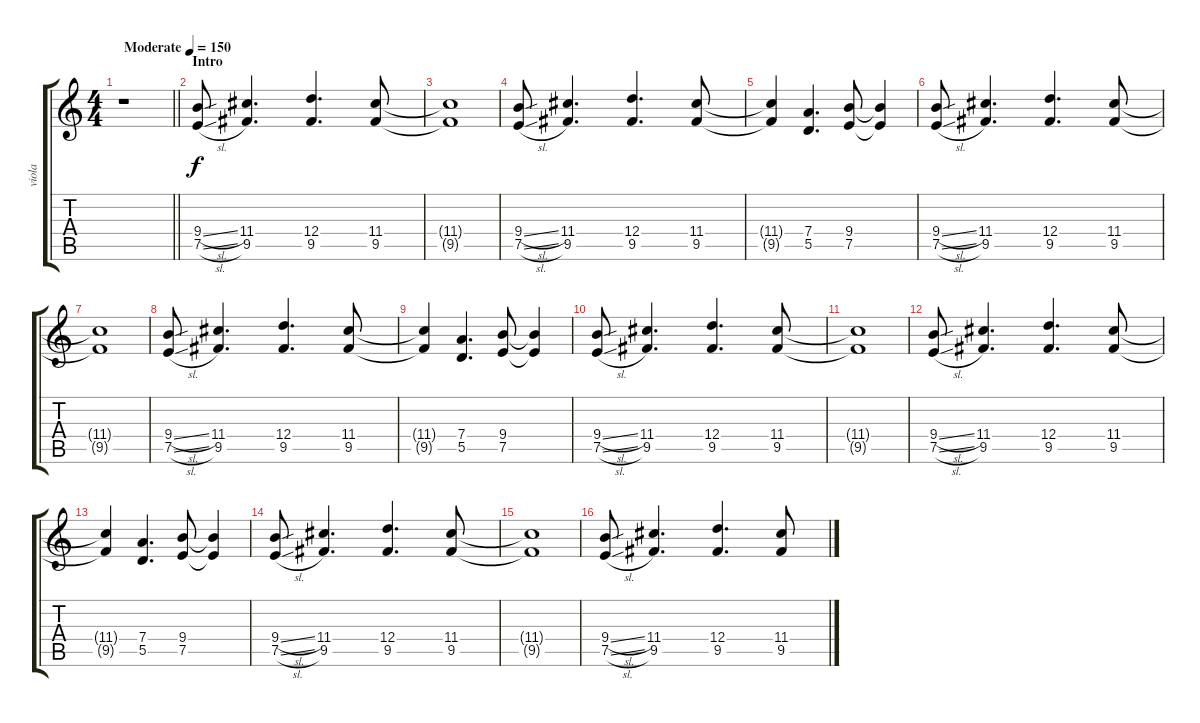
\track ("viola" "viola") {instrument overdrivenguitar}
\staff {score tabs}
\tuning (E4 B3 G3 D3 A2 E2) {hide}
\ts (4 4)
\tempo (150 "Moderate")
\tempo 130
\tempo (150 "Moderate")
\clef g2
\barLineRight lightlight
\ks c
r.1{dy f instrument overdrivenguitar} |
\section ("" "Intro")
(9.4{sl} 7.5{sl}).8 (11.4 9.5).4{d} (12.4 9.5).4{d} (11.4 9.5).8 |
(11.4{t} 9.5{t}).1 |
(9.4{sl} 7.5{sl}).8 (11.4 9.5).4{d} (12.4 9.5).4{d} (11.4 9.5).8 |
(11.4{t} 9.5{t}).4 (7.4 5.5).4{d} (9.4 7.5).8 (9.4{t} 7.5{t}).4 |
(9.4{sl} 7.5{sl}).8 (11.4 9.5).4{d} (12.4 9.5).4{d} (11.4 9.5).8 |
(11.4{t} 9.5{t}).1 |
(9.4{sl} 7.5{sl}).8 (11.4 9.5).4{d} (12.4 9.5).4{d} (11.4 9.5).8 |
(11.4{t} 9.5{t}).4 (7.4 5.5).4{d} (9.4 7.5).8 (9.4{t} 7.5{t}).4 |
(9.4{sl} 7.5{sl}).8 (11.4 9.5).4{d} (12.4 9.5).4{d} (11.4 9.5).8 |
(11.4{t} 9.5{t}).1 |
(9.4{sl} 7.5{sl}).8 (11.4 9.5).4{d} (12.4 9.5).4{d} (11.4 9.5).8 |
(11.4{t} 9.5{t}).4 (7.4 5.5).4{d} (9.4 7.5).8 (9.4{t} 7.5{t}).4 |
(9.4{sl} 7.5{sl}).8 (11.4 9.5).4{d} (12.4 9.5).4{d} (11.4 9.5).8 |
(11.4{t} 9.5{t}).1 |
(9.4{sl} 7.5{sl}).8 (11.4 9.5).4{d} (12.4 9.5).4{d} (11.4 9.5).8
